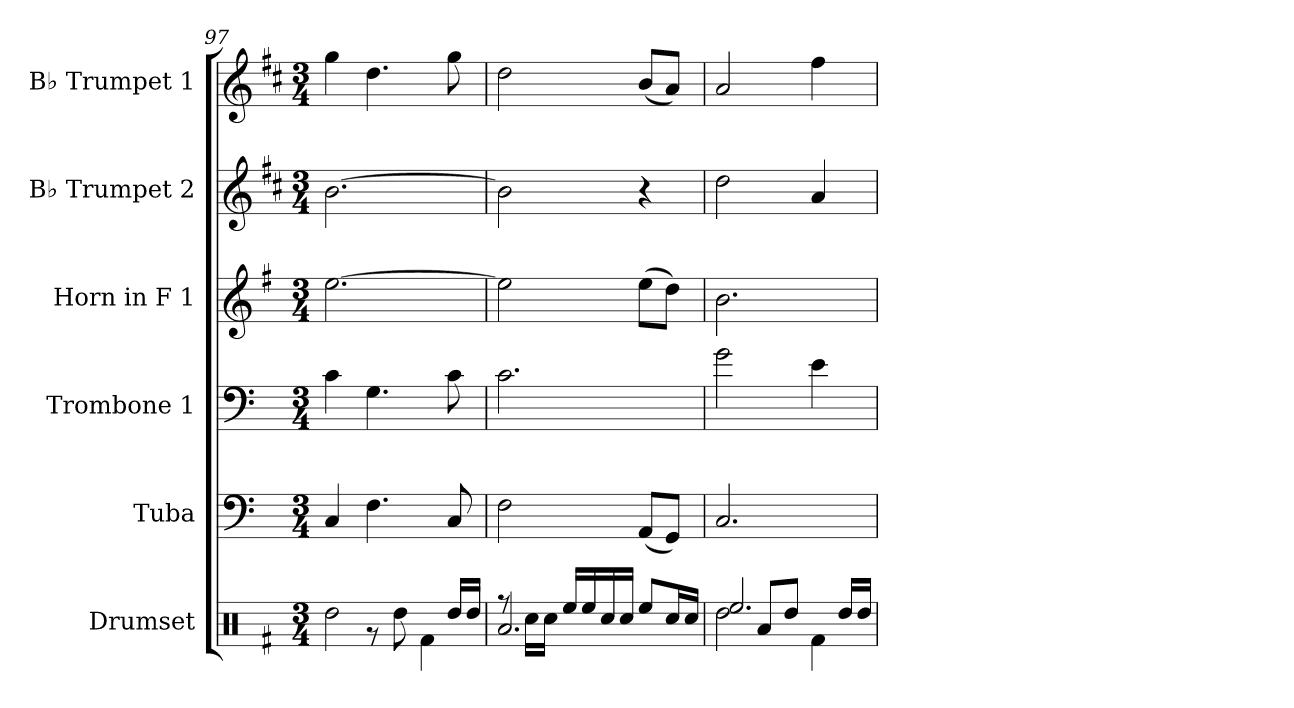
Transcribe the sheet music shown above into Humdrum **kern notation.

**kern	**kern	**kern	**kern	**kern	**kern
*part6	*part5	*part4	*part3	*part2	*part1
*staff6	*staff5	*staff4	*staff3	*staff2	*staff1
*I"Drumset	*I"Tuba	*I"Trombone 1	*I"Horn in F 1	*I"B♭ Trumpet 2	*I"B♭ Trumpet 1
*I'D. Set	*I'Tba.	*I'Tbn. 1	*	*I'B♭ Tpt. 2	*I'B♭ Tpt. 1
*clefX	*clefF4	*clefF4	*clefG2	*clefG2	*clefG2
*	*	*	*ITrd4c7	*ITrd1c2	*ITrd1c2
*k[f#]	*k[]	*k[]	*k[]	*k[]	*k[]
*M3/4	*M3/4	*M3/4	*M3/4	*M3/4	*M3/4
=97	=97	=97	=97	=97	=97
*^	*	*	*	*	*
2Rdd\	4ryy	4C/	4c\	[2.a\	[2.a\	4ff\
.	8r	4.F\	4.G\	.	.	4.cc\
.	8Rdd\	.	.	.	.	.
4Rf\	8ryy	.	.	.	.	.
.	16Rdd/LL	8C/	8c\	.	.	8ff\
.	16Rdd/JJ	.	.	.	.	.
=98	=98	=98	=98	=98	=98	=98
8r	2.Ra/	2F\	2.c\	2a\]	2a\]	2cc\
16Rcc\LL	.	.	.	.	.	.
16Rcc\JJ	.	.	.	.	.	.
16Ree/LL	.	.	.	.	.	.
16Ree/	.	.	.	.	.	.
16Rcc/	.	.	.	.	.	.
16Rcc/JJ	.	.	.	.	.	.
8Ree/L	.	(<8AA/L	.	(>8a\L	4r	(<8a/L
16Rcc/L	.	8GG/J)	.	8g\J)	.	8g/J)
16Rcc/JJ	.	.	.	.	.	.
=99	=99	=99	=99	=99	=99	=99
*	*^	*	*	*	*	*
2Rdd\	4ryy	2.Ree/	2.C/	2g\	2.e\	2cc\	2g/
.	8Ra/L	.	.	.	.	.	.
.	8Rdd/J	.	.	.	.	.	.
4Rf\	8ryy	.	.	4e\	.	4g/	4ee\
.	16Rdd/LL	.	.	.	.	.	.
.	16Rdd/JJ	.	.	.	.	.	.
*v	*v	*v	*	*	*	*	*
=	=	=	=	=	=
*-	*-	*-	*-	*-	*-
